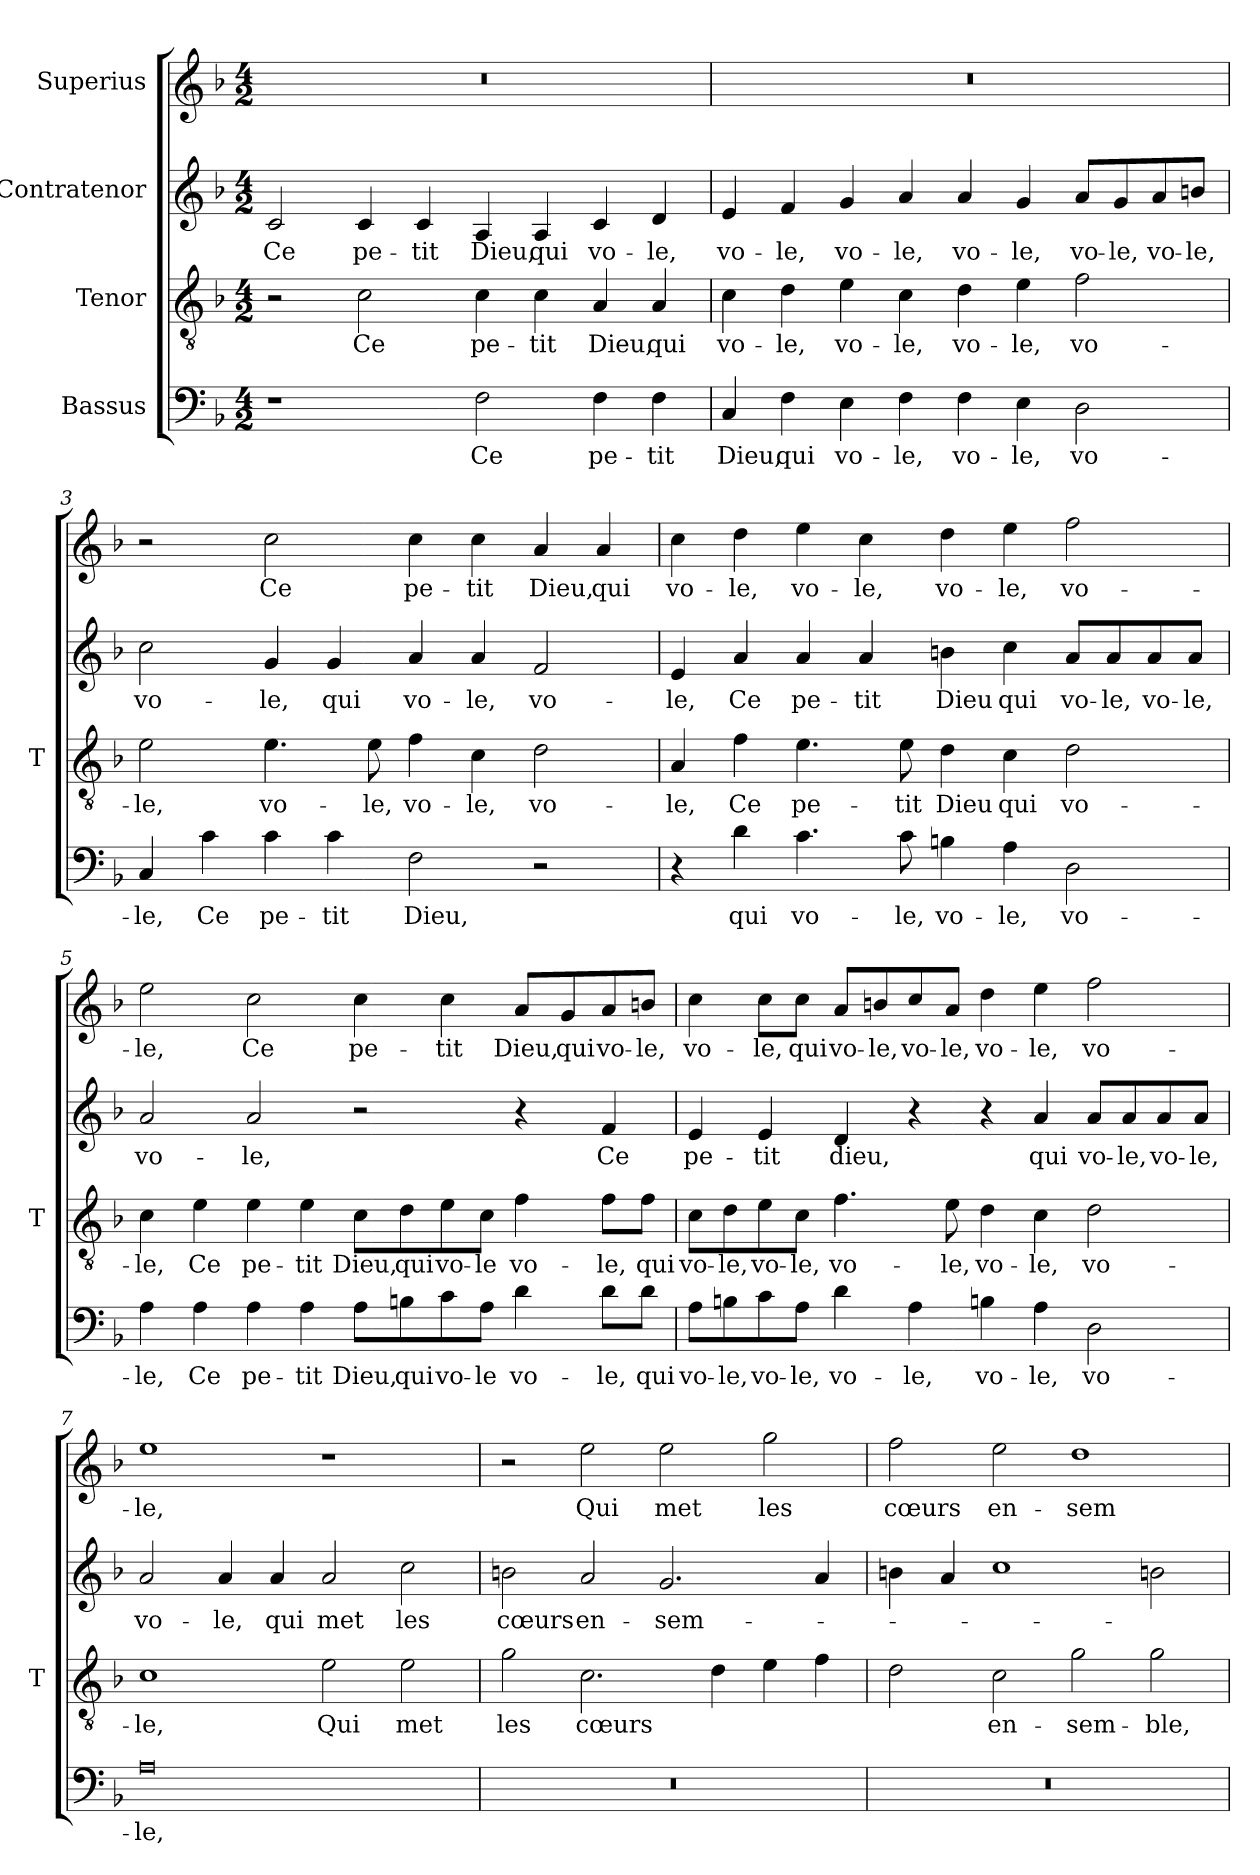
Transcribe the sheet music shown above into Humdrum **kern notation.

**kern	**text	**kern	**text	**kern	**text	**kern	**text
*part4	*part4	*part3	*part3	*part2	*part2	*part1	*part1
*staff4	*staff4	*staff3	*staff3	*staff2	*staff2	*staff1	*staff1
*I"Bassus	*	*I"Tenor	*	*I"Contratenor	*	*I"Superius	*
*	*	*I'T	*	*	*	*	*
*clefF4	*	*clefGv2	*	*clefG2	*	*clefG2	*
*k[b-]	*	*k[b-]	*	*k[b-]	*	*k[b-]	*
*M4/2	*	*M4/2	*	*M4/2	*	*M4/2	*
=1	=1	=1	=1	=1	=1	=1	=1
1r	.	2r	.	2c	-Ce	0r	.
.	.	2c	-Ce	4c	pe-	.	.
.	.	.	.	4c	-tit	.	.
2F	-Ce	4c	pe-	4A	-Dieu,	.	.
.	.	4c	-tit	4A	-qui	.	.
4F	pe-	4A	-Dieu,	4c	vo-	.	.
4F	-tit	4A	-qui	4d	-le,	.	.
=2	=2	=2	=2	=2	=2	=2	=2
4C	-Dieu,	4c	vo-	4e	vo-	0r	.
4F	-qui	4d	-le,	4f	-le,	.	.
4E	vo-	4e	vo-	4g	vo-	.	.
4F	-le,	4c	-le,	4a	-le,	.	.
4F	vo-	4d	vo-	4a	vo-	.	.
4E	-le,	4e	-le,	4g	-le,	.	.
2D	vo-	2f	vo-	8a/L	vo-	.	.
.	.	.	.	8g/	-le,	.	.
.	.	.	.	8a/	vo-	.	.
.	.	.	.	8b/J	-le,	.	.
=3	=3	=3	=3	=3	=3	=3	=3
4C	-le,	2e	-le,	2cc	vo-	2r	.
4c	-Ce	.	.	.	.	.	.
4c	pe-	4.e	vo-	4g	-le,	2cc	-Ce
4c	-tit	.	.	4g	-qui	.	.
.	.	8e	-le,	.	.	.	.
2F	-Dieu,	4f	vo-	4a	vo-	4cc	pe-
.	.	4c	-le,	4a	-le,	4cc	-tit
2r	.	2d	vo-	2f	vo-	4a	-Dieu,
.	.	.	.	.	.	4a	-qui
=4	=4	=4	=4	=4	=4	=4	=4
4r	.	4A	-le,	4e	-le,	4cc	vo-
4d	-qui	4f	-Ce	4a	-Ce	4dd	-le,
4.c	vo-	4.e	pe-	4a	pe-	4ee	vo-
.	.	.	.	4a	-tit	4cc	-le,
8c	-le,	8e	-tit	.	.	.	.
4Bn	vo-	4d	-Dieu	4b	-Dieu	4dd	vo-
4A	-le,	4c	-qui	4cc	-qui	4ee	-le,
2D	vo-	2d	vo-	8a/L	vo-	2ff	vo-
.	.	.	.	8a/	-le,	.	.
.	.	.	.	8a/	vo-	.	.
.	.	.	.	8a/J	-le,	.	.
=5	=5	=5	=5	=5	=5	=5	=5
4A	-le,	4c	-le,	2a	vo-	2ee	-le,
4A	-Ce	4e	-Ce	.	.	.	.
4A	pe-	4e	pe-	2a	-le,	2cc	-Ce
4A	-tit	4e	-tit	.	.	.	.
8A\L	-Dieu,	8c\L	-Dieu,	2r	.	4cc	pe-
8Bn\	-qui	8d\	-qui	.	.	.	.
8c\	vo-	8e\	vo-	.	.	4cc	-tit
8A\J	-le	8c\J	-le	.	.	.	.
4d	vo-	4f	vo-	4r	.	8a/L	-Dieu,
.	.	.	.	.	.	8g/	-qui
8d\L	-le,	8f\L	-le,	4f	-Ce	8a/	vo-
8d\J	-qui	8f\J	-qui	.	.	8bn/J	-le,
=6	=6	=6	=6	=6	=6	=6	=6
8A\L	vo-	8c\L	vo-	4e	pe-	4cc	vo-
8Bn\	-le,	8d\	-le,	.	.	.	.
8c\	vo-	8e\	vo-	4e	-tit	8cc\L	-le,
8A\J	-le,	8c\J	-le,	.	.	8cc\J	-qui
4d	vo-	4.f	vo-	4d	-dieu,	8a/L	vo-
.	.	.	.	.	.	8bn/	-le,
4A	-le,	.	.	4r	.	8cc/	vo-
.	.	8e	-le,	.	.	8a/J	-le,
4Bn	vo-	4d	vo-	4r	.	4dd	vo-
4A	-le,	4c	-le,	4a	-qui	4ee	-le,
2D	vo-	2d	vo-	8a/L	vo-	2ff	vo-
.	.	.	.	8a/	-le,	.	.
.	.	.	.	8a/	vo-	.	.
.	.	.	.	8a/J	-le,	.	.
=7	=7	=7	=7	=7	=7	=7	=7
0A	-le,	1c	-le,	2a	vo-	1ee	-le,
.	.	.	.	4a	-le,	.	.
.	.	.	.	4a	-qui	.	.
.	.	2e	-Qui	2a	-met	1r	.
.	.	2e	-met	2cc	-les	.	.
=8	=8	=8	=8	=8	=8	=8	=8
0r	.	2g	-les	2b	-cœurs	2r	.
.	.	2.c	-cœurs	2a	en-	2ee	-Qui
.	.	.	.	2.g	sem-	2ee	-met
.	.	4d	.	.	.	.	.
.	.	4e	.	.	.	2gg	-les
.	.	4f	.	4a	.	.	.
=9	=9	=9	=9	=9	=9	=9	=9
0r	.	2d	.	4b	.	2ff	-cœurs
.	.	.	.	4a	.	.	.
.	.	2c	en-	1cc	.	2ee	en-
.	.	2g	sem-	.	.	1dd	sem-
.	.	2g	-ble,	2bn	.	.	.
=	=	=	=	=	=	=	=
*-	*-	*-	*-	*-	*-	*-	*-
